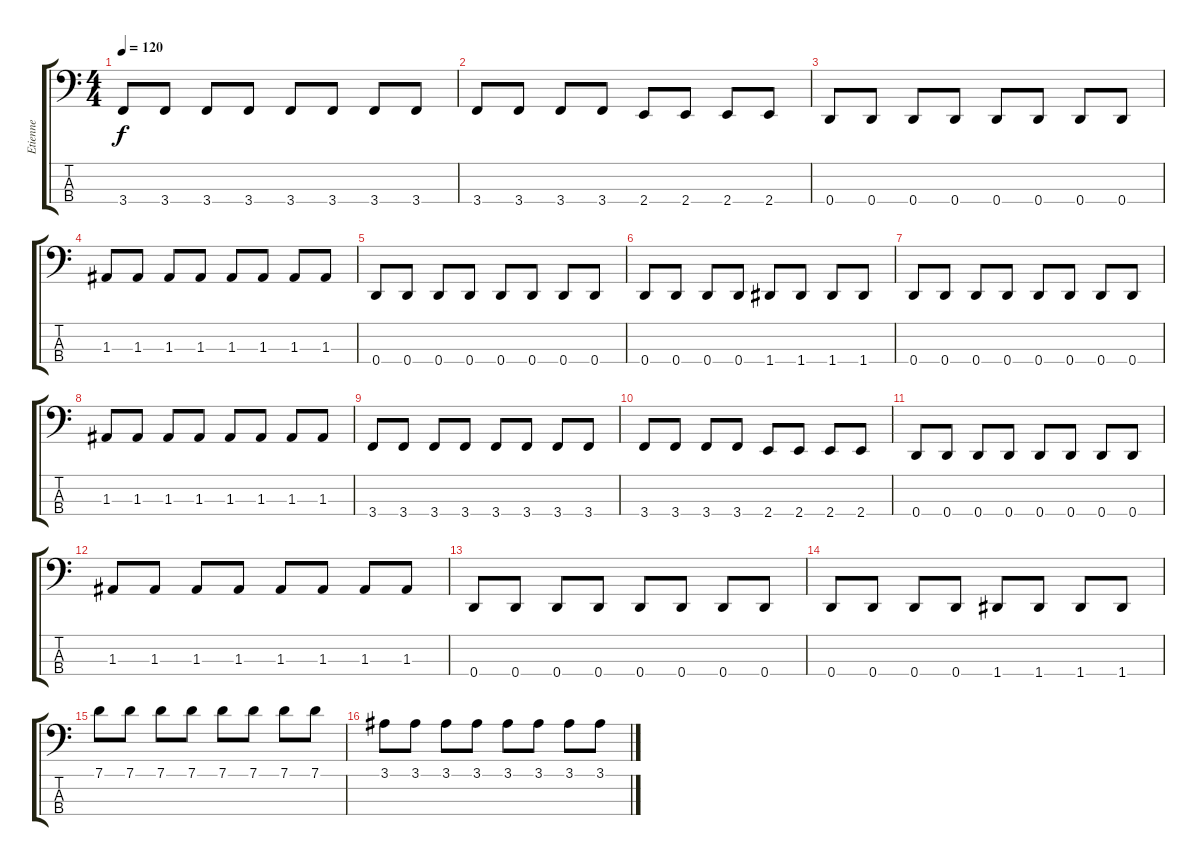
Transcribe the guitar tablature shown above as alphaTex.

\track ("Etienne" "Etienne") {instrument slapbass1}
\staff {score tabs}
\tuning (G2 D2 A1 D1) {hide}
\ts (4 4)
\tempo 120
\clef f4
\ks c
3.4.8{dy f} 3.4.8 3.4.8 3.4.8 3.4.8 3.4.8 3.4.8 3.4.8 |
3.4.8 3.4.8 3.4.8 3.4.8 2.4.8 2.4.8 2.4.8 2.4.8 |
0.4.8 0.4.8 0.4.8 0.4.8 0.4.8 0.4.8 0.4.8 0.4.8 |
1.3.8 1.3.8 1.3.8 1.3.8 1.3.8 1.3.8 1.3.8 1.3.8 |
0.4.8 0.4.8 0.4.8 0.4.8 0.4.8 0.4.8 0.4.8 0.4.8 |
0.4.8 0.4.8 0.4.8 0.4.8 1.4.8 1.4.8 1.4.8 1.4.8 |
0.4.8 0.4.8 0.4.8 0.4.8 0.4.8 0.4.8 0.4.8 0.4.8 |
1.3.8 1.3.8 1.3.8 1.3.8 1.3.8 1.3.8 1.3.8 1.3.8 |
3.4.8 3.4.8 3.4.8 3.4.8 3.4.8 3.4.8 3.4.8 3.4.8 |
3.4.8 3.4.8 3.4.8 3.4.8 2.4.8 2.4.8 2.4.8 2.4.8 |
0.4.8 0.4.8 0.4.8 0.4.8 0.4.8 0.4.8 0.4.8 0.4.8 |
1.3.8 1.3.8 1.3.8 1.3.8 1.3.8 1.3.8 1.3.8 1.3.8 |
0.4.8 0.4.8 0.4.8 0.4.8 0.4.8 0.4.8 0.4.8 0.4.8 |
0.4.8 0.4.8 0.4.8 0.4.8 1.4.8 1.4.8 1.4.8 1.4.8 |
7.1.8 7.1.8 7.1.8 7.1.8 7.1.8 7.1.8 7.1.8 7.1.8 |
3.1.8 3.1.8 3.1.8 3.1.8 3.1.8 3.1.8 3.1.8 3.1.8
